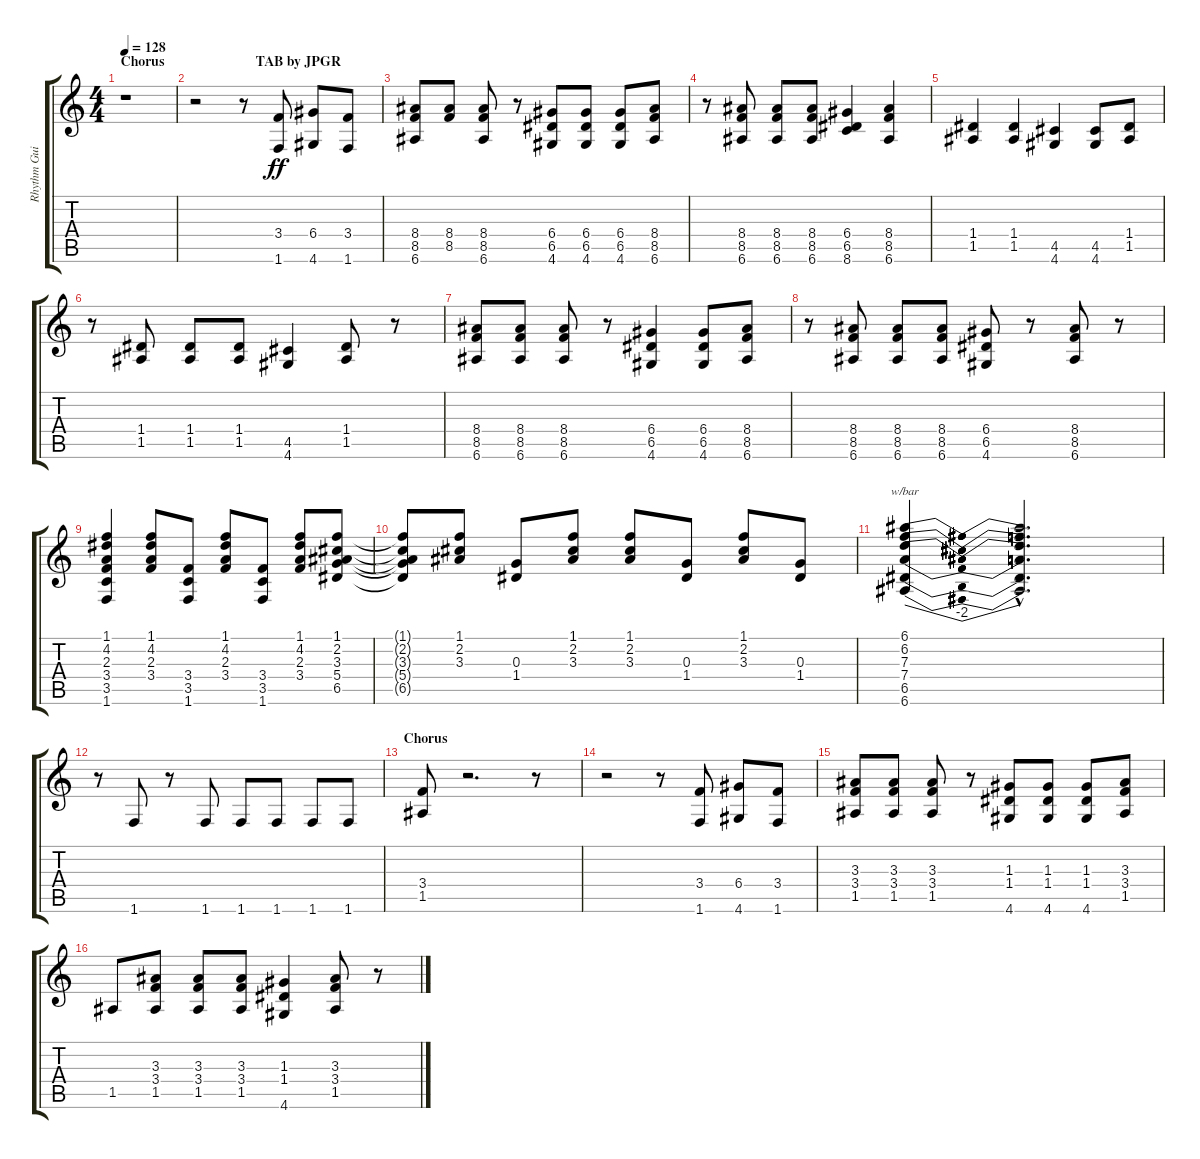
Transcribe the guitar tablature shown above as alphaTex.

\track ("Rhythm Guitar" "Rhythm Gui") {instrument electricguitarclean}
\staff {score tabs}
\tuning (E4 B3 G3 D3 A2 E2) {hide}
\ts (4 4)
\section ("" "Chorus                          TAB by JPGR")
\tempo 128
\clef g2
\ks c
r.1{dy ff instrument electricguitarclean} |
r.2 r.8 (3.4 1.6).8{volume 15} (6.4 4.6).8 (3.4 1.6).8 |
(8.4 8.5 6.6).8{volume 10} (8.4 8.5).8 (8.4 8.5 6.6).8 r.8 (6.4 6.5 4.6).8 (6.4 6.5 4.6).8 (6.4 6.5 4.6).8 (8.4 8.5 6.6).8 |
r.8 (8.4 8.5 6.6).8 (8.4 8.5 6.6).8 (8.4 8.5 6.6).8 (6.4 6.5 8.6).4 (8.4 8.5 6.6).4 |
(1.4 1.5).4 (1.4 1.5).4 (4.5 4.6).4 (4.5 4.6).8 (1.4 1.5).8 |
r.8 (1.4 1.5).8 (1.4 1.5).8 (1.4 1.5).8 (4.5 4.6).4 (1.4 1.5).8 r.8 |
(8.4 8.5 6.6).8 (8.4 8.5 6.6).8 (8.4 8.5 6.6).8 r.8 (6.4 6.5 4.6).4 (6.4 6.5 4.6).8 (8.4 8.5 6.6).8 |
r.8 (8.4 8.5 6.6).8 (8.4 8.5 6.6).8 (8.4 8.5 6.6).8 (6.4 6.5 4.6).8 r.8 (8.4 8.5 6.6).8 r.8 |
(1.1 4.2 2.3 3.4 3.5 1.6).4 (1.1 4.2 2.3 3.4).8 (3.4 3.5 1.6).8 (1.1 4.2 2.3 3.4).8 (3.4 3.5 1.6).8 (1.1 4.2 2.3 3.4).8 (1.1 2.2 3.3 5.4 6.5).8 |
(1.1{t} 2.2{t} 3.3{t} 5.4{t} 6.5{t}).8 (1.1 2.2 3.3).8 (0.3 1.4).8 (1.1 2.2 3.3).8 (1.1 2.2 3.3).8 (0.3 1.4).8 (1.1 2.2 3.3).8 (0.3 1.4).8 |
(6.1 6.2 7.3 7.4 6.5 6.6).4{tbe (dip default 0 0 30 -8 60 0)} (6.1{hac t} 6.2{hac t} 7.3{hac t} 7.4{hac t} 6.5{hac t} 6.6{hac t}).2{d} |
r.8 1.6.8{volume 16 instrument electricguitarmuted} r.8 1.6.8 1.6.8 1.6.8 1.6.8 1.6.8 |
\section ("" "Chorus")
(3.4 1.5).8{instrument electricguitarclean} r.2{d} r.8 |
r.2 r.8 (3.4 1.6).8 (6.4 4.6).8 (3.4 1.6).8 |
(3.3 3.4 1.5).8{volume 10 instrument electricguitarclean} (3.3 3.4 1.5).8 (3.3 3.4 1.5).8 r.8 (1.3 1.4 4.6).8 (1.3 1.4 4.6).8 (1.3 1.4 4.6).8 (3.3 3.4 1.5).8 |
1.5.8 (3.3 3.4 1.5).8 (3.3 3.4 1.5).8 (3.3 3.4 1.5).8 (1.3 1.4 4.6).4 (3.3 3.4 1.5).8 r.8
